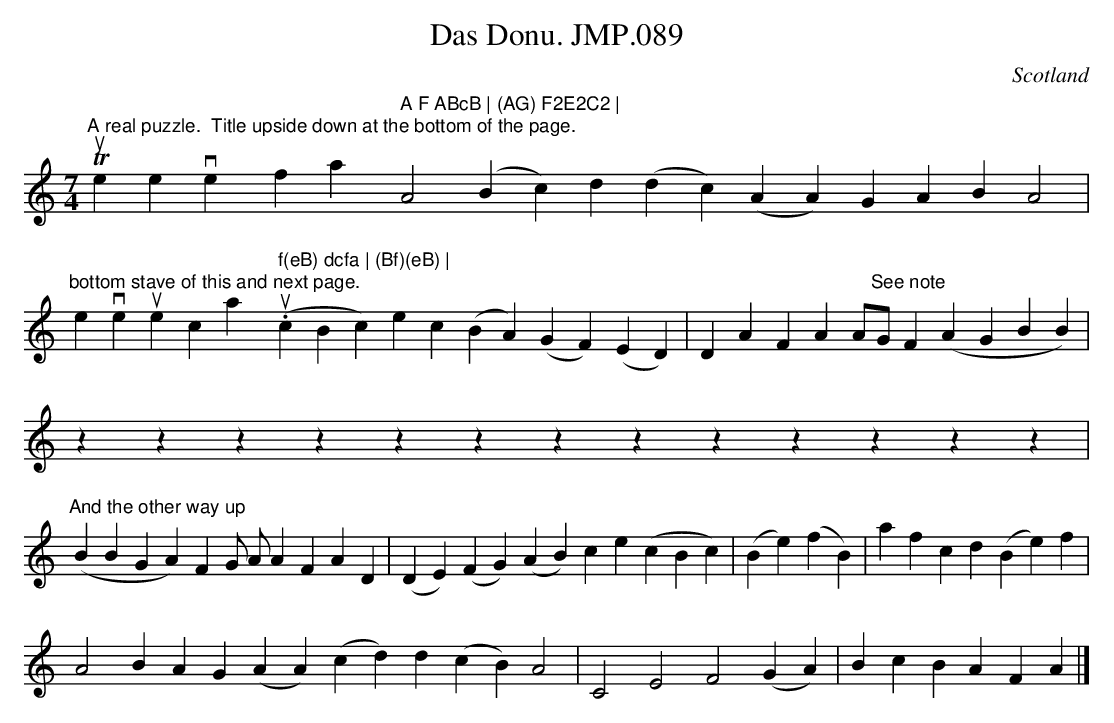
X:1
T:Das Donu. JMP.089
M:7/4
L:1/4
O:Scotland
K:C major
"A real puzzle.  Title upside down at the bottom of the page.\
Tune written very faintly on" A F ABcB | (AG) F2E2C2 |\
A2 (Bc) d (dc)(AA) GAB A2 |!
"bottom stave of this and next page.\
I'm not even sure which way up it is." f(eB) dcfa | (Bf)(eB) |\
(cBc) ec (BA)(GF) (ED) | DAFA A/"See note"G/ F (AGBB) |!
zzzzzzzzzzzzz|!
"And the other way up"(BBGA) F G/ A/ AFAD | (DE) (FG)(AB) ce (cBc) |\
(Be)(fB) | afcd (Be)f | !
A2 BAG (AA)(cd) d (cB) A2|C2E2F2 (GA) | BcBA F A |]
